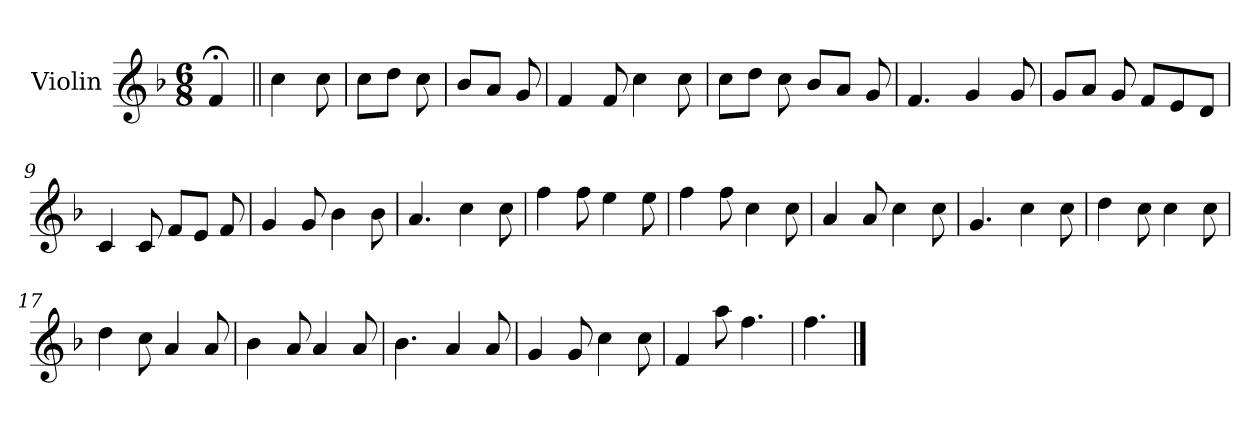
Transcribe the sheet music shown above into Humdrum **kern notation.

**kern
*part1
*staff1
*I"Violin
*I'Vln.
*clefG2
*k[b-]
*M6/8
=1
4f;/
=2||
4cc\
8cc\
=3
8cc\L
8dd\J
8cc\
=4
8b-/L
8a/J
8g/
=5
4f/
8f/
4cc\
8cc\
=6
8cc\L
8dd\J
8cc\
8b-/L
8a/J
8g/
=7
4.f/
4g/
8g/
=8
8g/L
8a/J
8g/
8f/L
8e/
8d/J
!!LO:LB:g=z
=9
4c/
8c/
8f/L
8e/J
8f/
=10
4g/
8g/
4b-\
8b-\
=11
4.a/
4cc\
8cc\
=12
4ff\
8ff\
4ee\
8ee\
=13
4ff\
8ff\
4cc\
8cc\
=14
4a/
8a/
4cc\
8cc\
=15
4.g/
4cc\
8cc\
!!LO:LB:g=z
=16
4dd\
8cc\
4cc\
8cc\
=17
4dd\
8cc\
4a/
8a/
=18
4b-\
8a/
4a/
8a/
=19
4.b-\
4a/
8a/
=20
4g/
8g/
4cc\
8cc\
=21
4f/
8aa\
4.ff\
=22
4.ff\
==
*-
